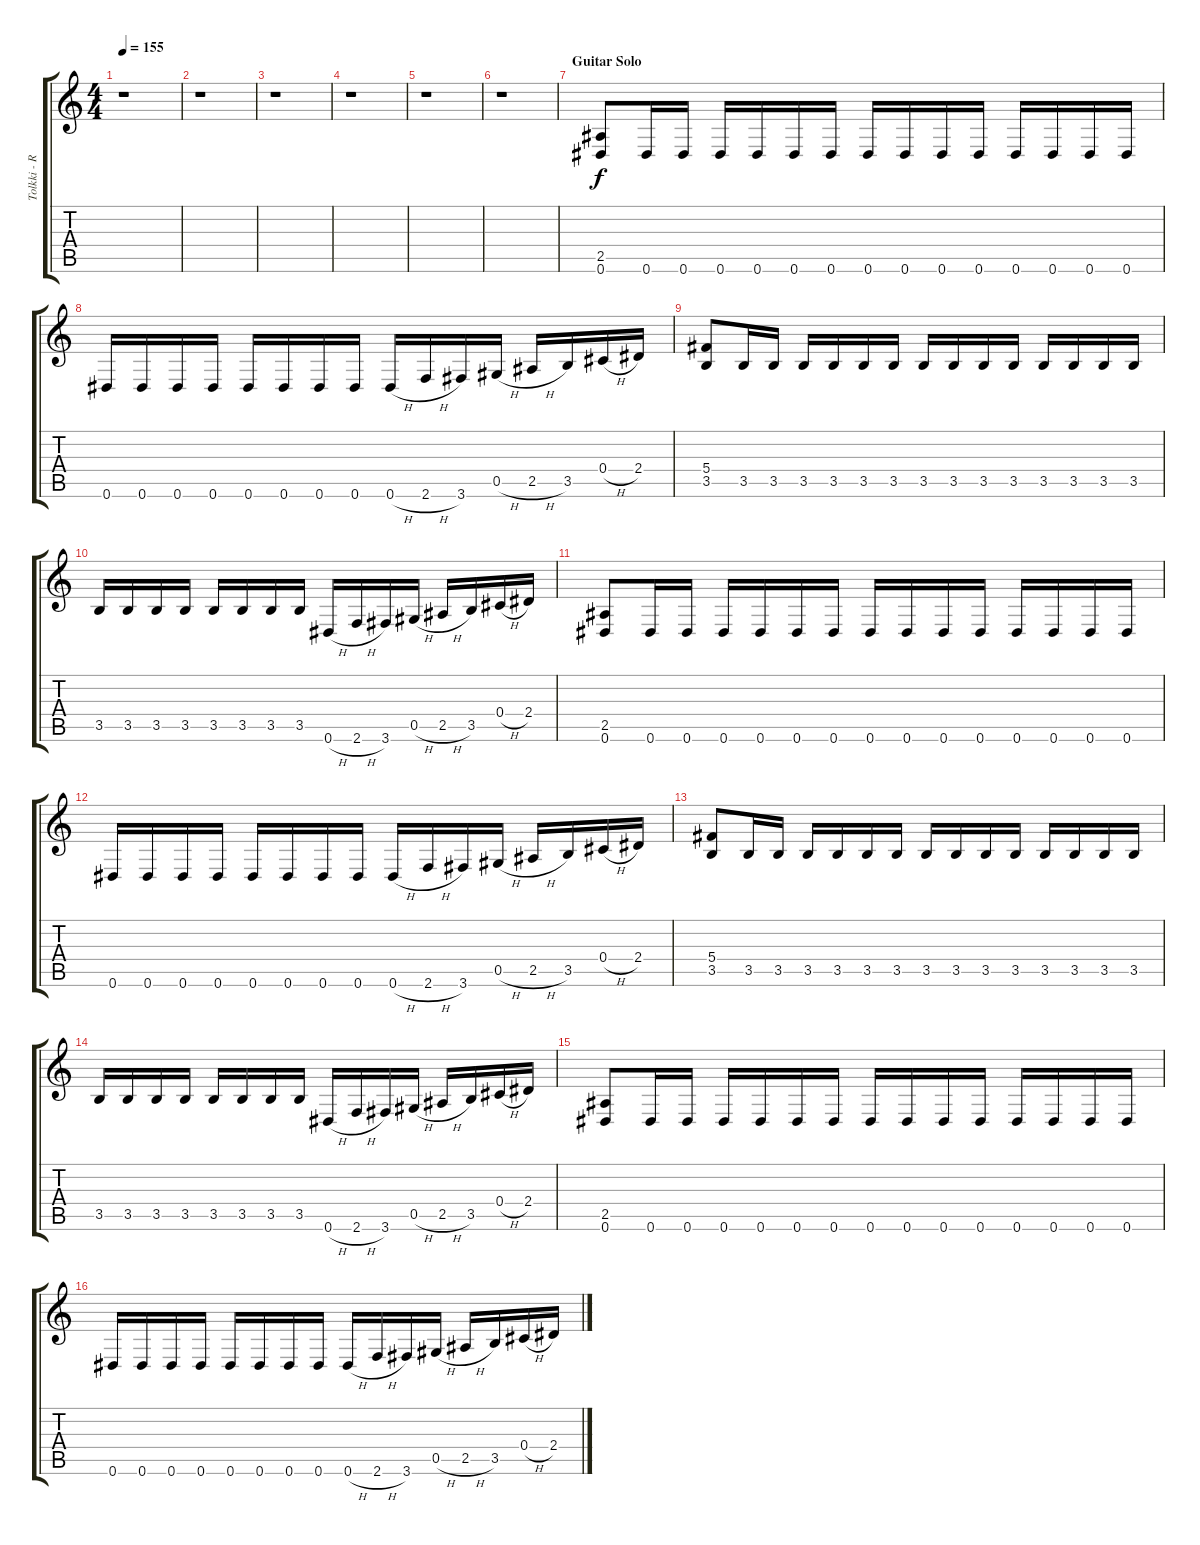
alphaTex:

\track ("Tolkki - Rhytim Guitar" "Tolkki - R") {instrument distortionguitar}
\staff {score tabs}
\tuning (Eb4 Bb3 Gb3 Db3 Ab2 Eb2) {hide}
\ts (4 4)
\tempo 155
\clef g2
\ks c
r.1{dy f} |
r.1 |
r.1 |
r.1 |
r.1 |
r.1 |
\section ("" "Guitar Solo")
(2.5 0.6).8 0.6.16 0.6.16 0.6.16 0.6.16 0.6.16 0.6.16 0.6.16 0.6.16 0.6.16 0.6.16 0.6.16 0.6.16 0.6.16 0.6.16 |
0.6.16 0.6.16 0.6.16 0.6.16 0.6.16 0.6.16 0.6.16 0.6.16 0.6{h}.16 2.6{h}.16 3.6.16 0.5{h}.16 2.5{h}.16 3.5.16 0.4{h}.16 2.4.16 |
(5.4 3.5).8 3.5.16 3.5.16 3.5.16 3.5.16 3.5.16 3.5.16 3.5.16 3.5.16 3.5.16 3.5.16 3.5.16 3.5.16 3.5.16 3.5.16 |
3.5.16 3.5.16 3.5.16 3.5.16 3.5.16 3.5.16 3.5.16 3.5.16 0.6{h}.16 2.6{h}.16 3.6.16 0.5{h}.16 2.5{h}.16 3.5.16 0.4{h}.16 2.4.16 |
(2.5 0.6).8 0.6.16 0.6.16 0.6.16 0.6.16 0.6.16 0.6.16 0.6.16 0.6.16 0.6.16 0.6.16 0.6.16 0.6.16 0.6.16 0.6.16 |
0.6.16 0.6.16 0.6.16 0.6.16 0.6.16 0.6.16 0.6.16 0.6.16 0.6{h}.16 2.6{h}.16 3.6.16 0.5{h}.16 2.5{h}.16 3.5.16 0.4{h}.16 2.4.16 |
(5.4 3.5).8 3.5.16 3.5.16 3.5.16 3.5.16 3.5.16 3.5.16 3.5.16 3.5.16 3.5.16 3.5.16 3.5.16 3.5.16 3.5.16 3.5.16 |
3.5.16 3.5.16 3.5.16 3.5.16 3.5.16 3.5.16 3.5.16 3.5.16 0.6{h}.16 2.6{h}.16 3.6.16 0.5{h}.16 2.5{h}.16 3.5.16 0.4{h}.16 2.4.16 |
(2.5 0.6).8 0.6.16 0.6.16 0.6.16 0.6.16 0.6.16 0.6.16 0.6.16 0.6.16 0.6.16 0.6.16 0.6.16 0.6.16 0.6.16 0.6.16 |
0.6.16 0.6.16 0.6.16 0.6.16 0.6.16 0.6.16 0.6.16 0.6.16 0.6{h}.16 2.6{h}.16 3.6.16 0.5{h}.16 2.5{h}.16 3.5.16 0.4{h}.16 2.4.16
